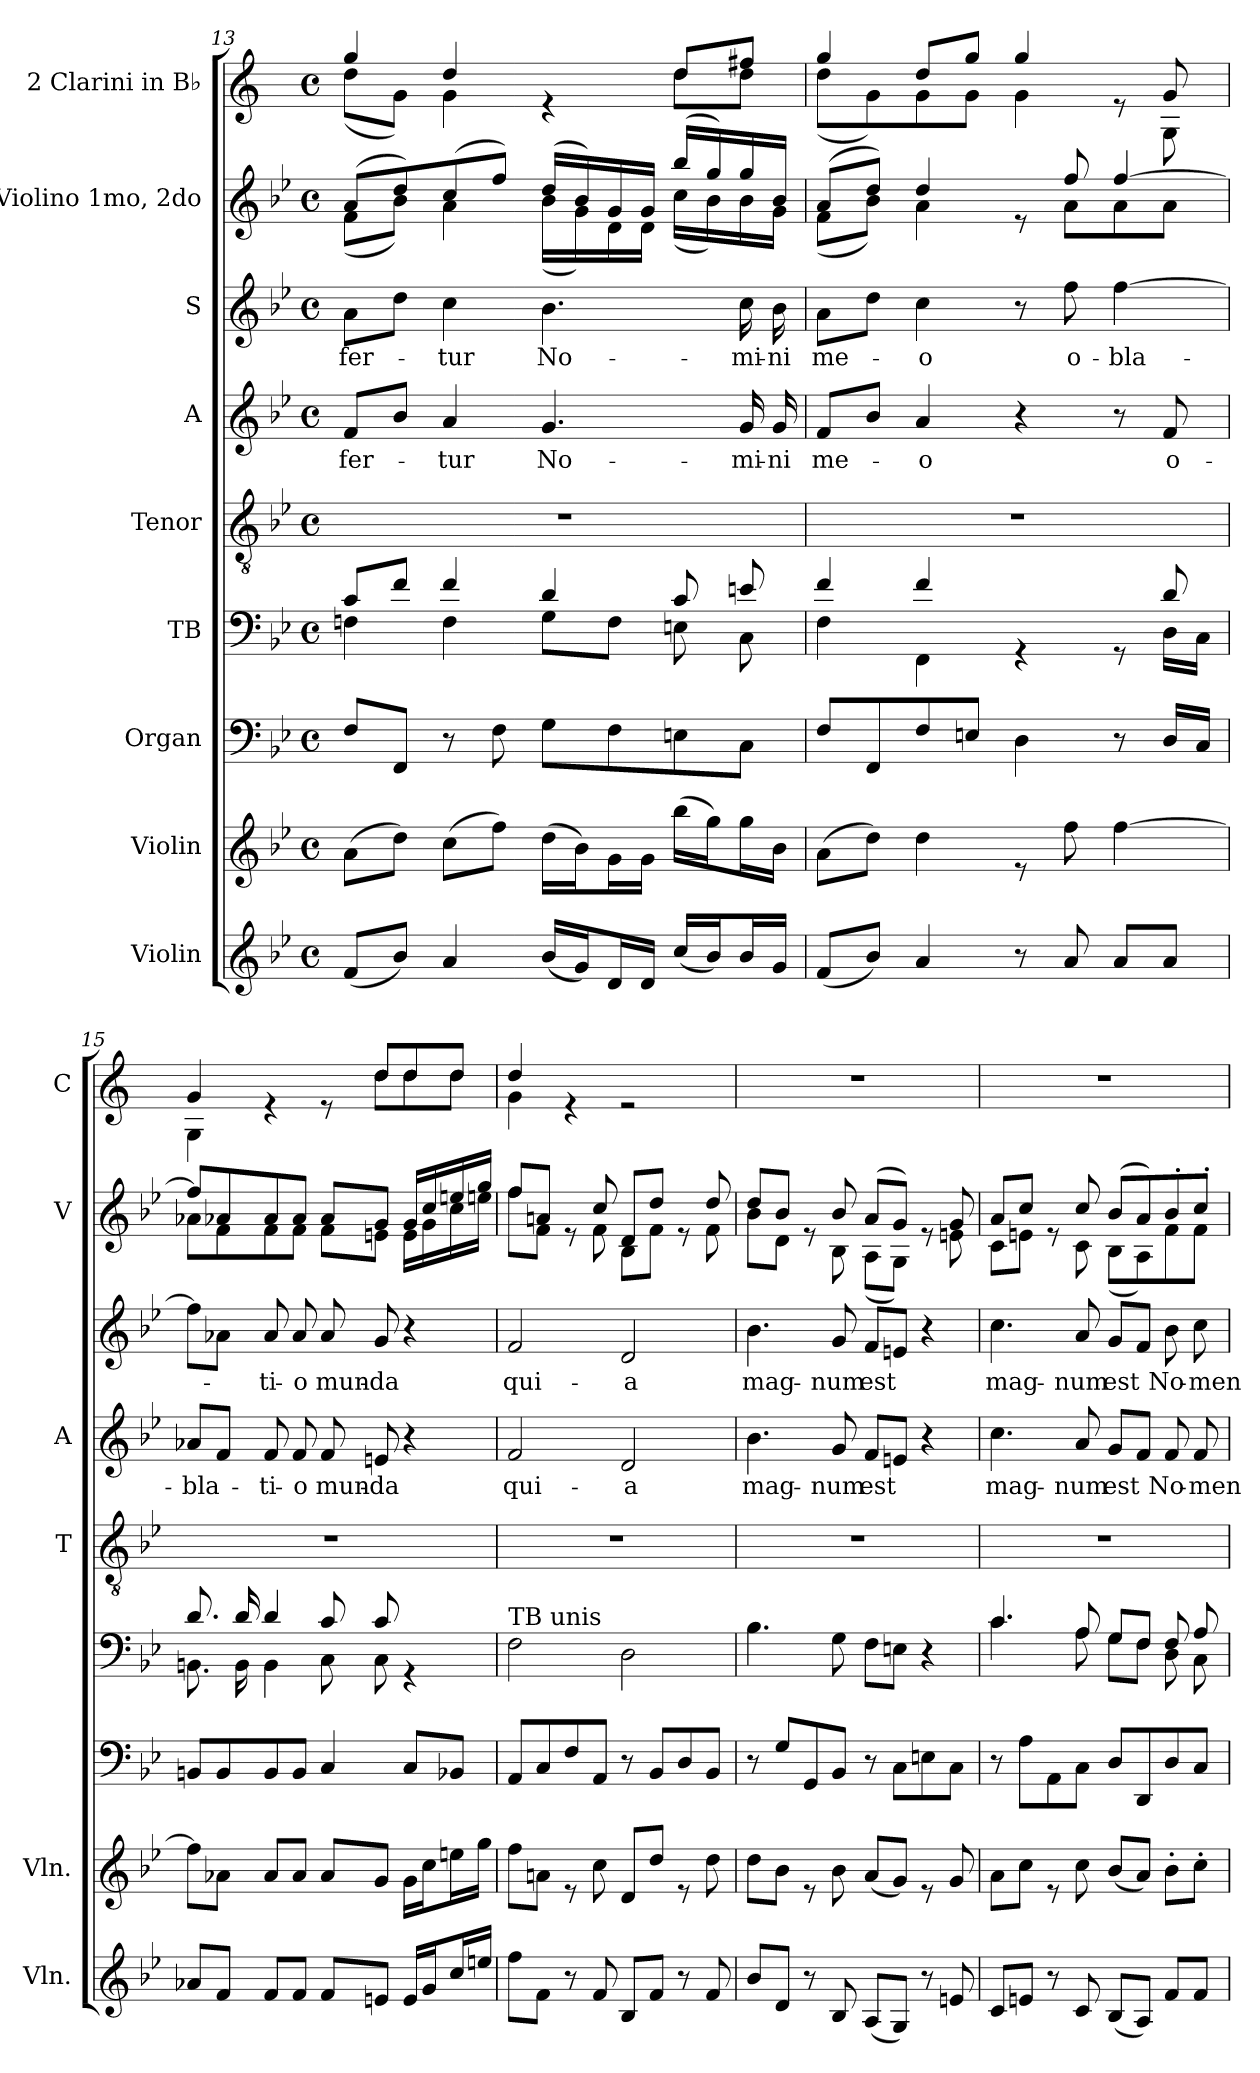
**kern	**kern	**kern	**kern	**kern	**kern	**text	**kern	**text	**kern	**kern
*part9	*part8	*part7	*part6	*part5	*part4	*part4	*part3	*part3	*part2	*part1
*staff9	*staff8	*staff7	*staff6	*staff5	*staff4	*staff4	*staff3	*staff3	*staff2	*staff1
*I"Violin	*I"Violin	*I"Organ	*I"TB	*I"Tenor	*I"A	*	*I"S	*	*I"Violino 1mo, 2do	*I"2 Clarini in B♭
*I'Vln.	*I'Vln.	*	*	*I'T	*I'A	*	*	*	*I'V	*I'C
*clefG2	*clefG2	*clefF4	*clefF4	*clefGv2	*clefG2	*	*clefG2	*	*clefG2	*clefG2
*	*	*	*	*	*	*	*	*	*	*ITrd1c2
*k[b-e-]	*k[b-e-]	*k[b-e-]	*k[b-e-]	*k[b-e-]	*k[b-e-]	*	*k[b-e-]	*	*k[b-e-]	*k[b-e-]
*M4/4	*M4/4	*M4/4	*M4/4	*M4/4	*M4/4	*	*M4/4	*	*M4/4	*M4/4
*met(c)	*met(c)	*met(c)	*met(c)	*met(c)	*met(c)	*	*met(c)	*	*met(c)	*met(c)
=13	=13	=13	=13	=13	=13	=13	=13	=13	=13	=13
*	*	*	*^	*	*	*	*	*	*	*
!	!	!	!	!	!	!	!LO:LY:b	!	!LO:LY:b	!	!
*	*	*	*	*	*	*	*	*	*	*^	*^
(8f/L	(8a\L	8F/L	8c/L	4Fn\	1r	8f/L	-fer-	8a\L	-fer-	(8a/L	(8f\L	4ff/	(8cc\L
8b-/J)	8dd\J)	8FF/J	8f/J	.	.	8b-/J	.	8dd\J	.	8dd/)	8b-\J)	.	8f\J)
!	!	!	!	!	!	!	!LO:LY:b	!	!LO:LY:b	!	!	!	!
4a/	(8cc\L	8r	4f/	4F\	.	4a/	-tur	4cc\	-tur	(8cc/	4a\	4cc/	4f\
.	8ff\J)	8F\	.	.	.	.	.	.	.	8ff/J)	.	.	.
!	!	!	!	!	!	!	!LO:LY:b	!	!LO:LY:b	!	!	!	!
(16b-/LL	(16dd\LL	8G\L	4d/	8G\L	.	4.g/	No-	4.b-\	No-	(16dd/LL	(16b-\LL	4re	4ryy
16g/J)	16b-\J)	.	.	.	.	.	.	.	.	16b-/)	16g\)	.	.
16d/L	16g\L	8F\	.	8F\J	.	.	.	.	.	16g/	16d\	.	.
16d/JJ	16g\JJ	.	.	.	.	.	.	.	.	16g/JJ	16d\JJ	.	.
(16cc/LL	(16bb-\LL	8En\	8c/	8En\	.	.	.	.	.	(16bb-/LL	(16cc\LL	8cc/L	8cc\L
16b-/J)	16gg\J)	.	.	.	.	.	.	.	.	16gg/)	16b-\)	.	.
!	!	!	!	!	!	!	!LO:LY:b	!	!LO:LY:b	!	!	!	!
16b-/L	16gg\L	8C\J	8en/	8C\	.	16g/	-mi-	16cc\	-mi-	16gg/	16b-\	8een/J	8cc\J
!	!	!	!	!	!	!	!LO:LY:b	!	!LO:LY:b	!	!	!	!
16g/JJ	16b-\JJ	.	.	.	.	16g/	-ni	16b-\	-ni	16b-/JJ	16g\JJ	.	.
=14	=14	=14	=14	=14	=14	=14	=14	=14	=14	=14	=14	=14	=14
!	!	!	!	!	!	!	!LO:LY:b	!	!LO:LY:b	!	!	!	!
(8f/L	(8a\L	8F/L	4f/	4F\	1r	8f/L	me-	8a\L	me-	(8a/L	(8f\L	4ff/	(8cc\L
8b-/J)	8dd\J)	8FF/	.	.	.	8b-/J	.	8dd\J	.	8dd/J)	8b-\J)	.	8f\)
!	!	!	!	!	!	!	!LO:LY:b	!	!LO:LY:b	!	!	!	!
4a/	4dd\	8F/	4f/	4FF\	.	4a/	-o	4cc\	-o	4dd/	4a\	8cc/L	8f\
.	.	8En/J	.	.	.	.	.	.	.	.	.	8ff/J	8f\J
8r	8re	4D\	4rGG	4.ryy	.	4r	.	8r	.	8re	8ryy	4ff/	4f\
!	!	!	!	!	!	!	!	!	!LO:LY:b	!	!	!	!
8a/	8ff\	.	.	.	.	.	.	8ff\	o-	8ff/	8a\L	.	.
!	!	!	!	!	!	!	!	!	!LO:LY:b	!	!	!	!
8a/L	[4ff\	8r	8rGG	.	.	8r	.	[4ff\	-bla-	[4ff/	8a\	8re	8ryy
!	!	!	!	!	!	!	!LO:LY:b	!	!	!	!	!	!
8a/J	.	16D/LL	8d/	16D\LL	.	8f/	o-	.	.	.	8a\J	8f/	8F\
.	.	16C/JJ	.	16C\JJ	.	.	.	.	.	.	.	.	.
!!LO:PB:g=z	!!
=15	=15	=15	=15	=15	=15	=15	=15	=15	=15	=15	=15	=15	=15
!	!	!	!	!	!	!	!LO:LY:b	!	!	!	!	!	!
8a-X/L	8ff\L]	8BBn/L	8.d/	8.BBn\	1r	8a-X/L	-bla-	8ff\L]	.	8ff/L]	8a-X\L	4f/	4F\
8f/J	8a-X\J	8BB/	.	.	.	8f/J	.	8a-X\J	.	8a-X/	8f\	.	.
.	.	.	16d/	16BB\	.	.	.	.	.	.	.	.	.
!	!	!	!	!	!	!	!LO:LY:b	!	!LO:LY:b	!	!	!	!
8f/L	8a-/L	8BB/	4d/	4BB\	.	8f/	-ti-	8a-/	-ti-	8a-/	8f\	4re	4.ryy
!	!	!	!	!	!	!	!LO:LY:b	!	!LO:LY:b	!	!	!	!
8f/J	8a-/J	8BB/J	.	.	.	8f/	-o	8a-/	-o	8a-/J	8f\J	.	.
!	!	!	!	!	!	!	!LO:LY:b	!	!LO:LY:b	!	!	!	!
8f/L	8a-/L	4C/	8c/	8C\	.	8f/	mun-	8a-/	mun-	8a-/L	8f\L	8re	.
!	!	!	!	!	!	!	!LO:LY:b	!	!LO:LY:b	!	!	!	!
8en/J	8g/J	.	8c/	8C\	.	8en/	-da	8g/	-da	8g/J	8en\J	8cc/L	8cc\L
16e/LL	16g\LL	8C/L	4rGG	4ryy	.	4r	.	4r	.	16g/LL	16e\LL	8cc/	8cc\
16g/J	16cc\J	.	.	.	.	.	.	.	.	16cc/	16g\	.	.
16cc/L	16een\L	8BB-X/J	.	.	.	.	.	.	.	16een/	16cc\	8cc/J	8cc\J
16een/JJ	16gg\JJ	.	.	.	.	.	.	.	.	16gg/JJ	16een\JJ	.	.
*	*	*	*v	*v	*	*	*	*	*	*	*	*	*
=16	=16	=16	=16	=16	=16	=16	=16	=16	=16	=16	=16	=16
!	!	!	!LO:TX:a:t=TB unis	!	!	!	!	!	!	!	!	!
!	!	!	!	!	!	!LO:LY:b	!	!LO:LY:b	!	!	!	!
8ff\L	8ff\L	8AA/L	2F\	1r	2f/	qui-	2f/	qui-	8ff/L	8ff\L	4cc/	4f\
8f\J	8an\J	8C/	.	.	.	.	.	.	8an/J	8f\J	.	.
8r	8re	8F/	.	.	.	.	.	.	8re	8ryy	4re	2.ryy
8f/	8cc\	8AA/J	.	.	.	.	.	.	8cc/	8f\	.	.
!	!	!	!	!	!	!LO:LY:b	!	!LO:LY:b	!	!	!	!
8B-/L	8d/L	8r	2D\	.	2d/	-a	2d/	-a	8d/L	8B-\L	2re	.
8f/J	8dd/J	8BB-/L	.	.	.	.	.	.	8dd/J	8f\J	.	.
8r	8re	8D/	.	.	.	.	.	.	8re	8ryy	.	.
8f/	8dd\	8BB-/J	.	.	.	.	.	.	8dd/	8f\	.	.
*	*	*	*	*	*	*	*	*	*	*	*v	*v
=17	=17	=17	=17	=17	=17	=17	=17	=17	=17	=17	=17
!	!	!	!	!	!	!LO:LY:b	!	!LO:LY:b	!	!	!
8b-/L	8dd\L	8r	4.B-\	1r	4.b-\	mag-	4.b-\	mag-	8dd/L	8b-\L	1r
8d/J	8b-\J	8G/L	.	.	.	.	.	.	8b-/J	8d\J	.
8r	8re	8GG/	.	.	.	.	.	.	8re	8ryy	.
!	!	!	!	!	!	!LO:LY:b	!	!LO:LY:b	!	!	!
8B-/	8b-\	8BB-/J	8G\	.	8g/	-num	8g/	-num	8b-/	8B-\	.
!	!	!	!	!	!	!LO:LY:b	!	!LO:LY:b	!	!	!
(8A/L	(8a/L	8r	8F\L	.	8f/L	est	8f/L	est	(8a/L	(8A\L	.
8G/J)	8g/J)	8C\L	8En\J	.	8en/J	.	8en/J	.	8g/J)	8G\J)	.
8r	8re	8En\	4r	.	4r	.	4r	.	8re	8ryy	.
8en/	8g/	8C\J	.	.	.	.	.	.	8g/	8en\	.
=18	=18	=18	=18	=18	=18	=18	=18	=18	=18	=18	=18
*	*	*	*^	*	*	*	*	*	*	*	*
!	!	!	!	!	!	!	!LO:LY:b	!	!LO:LY:b	!	!	!
8c/L	8a\L	8r	4.c/	4.c\	1r	4.cc\	mag-	4.cc\	mag-	8a/L	8c\L	1r
8en/J	8cc\J	8A\L	.	.	.	.	.	.	.	8cc/J	8en\J	.
8r	8re	8AA\	.	.	.	.	.	.	.	8re	8ryy	.
!	!	!	!	!	!	!	!LO:LY:b	!	!LO:LY:b	!	!	!
8c/	8cc\	8C\J	8A/	8A\	.	8a/	-num	8a/	-num	8cc/	8c\	.
!	!	!	!	!	!	!	!LO:LY:b	!	!LO:LY:b	!	!	!
(8B-/L	(8b-/L	8D/L	8G/L	8G\L	.	8g/L	est	8g/L	est	(8b-/L	(8B-\L	.
8A/J)	8a/J)	8DD/	8F/J	8F\J	.	8f/J	.	8f/J	.	8a/)	8A\)	.
!	!	!	!	!	!	!	!LO:LY:b	!	!LO:LY:b	!	!	!
8f/L	8b-'\L	8D/	8F/	8D\	.	8f/	No-	8b-\	No-	8b-'/	8f\	.
!	!	!	!	!	!	!	!LO:LY:b	!	!LO:LY:b	!	!	!
8f/J	8cc'\J	8C/J	8A/	8C\	.	8f/	-men	8cc\	-men	8cc'/J	8f\J	.
*	*	*	*v	*v	*	*	*	*	*	*v	*v	*
=	=	=	=	=	=	=	=	=	=	=
*-	*-	*-	*-	*-	*-	*-	*-	*-	*-	*-
